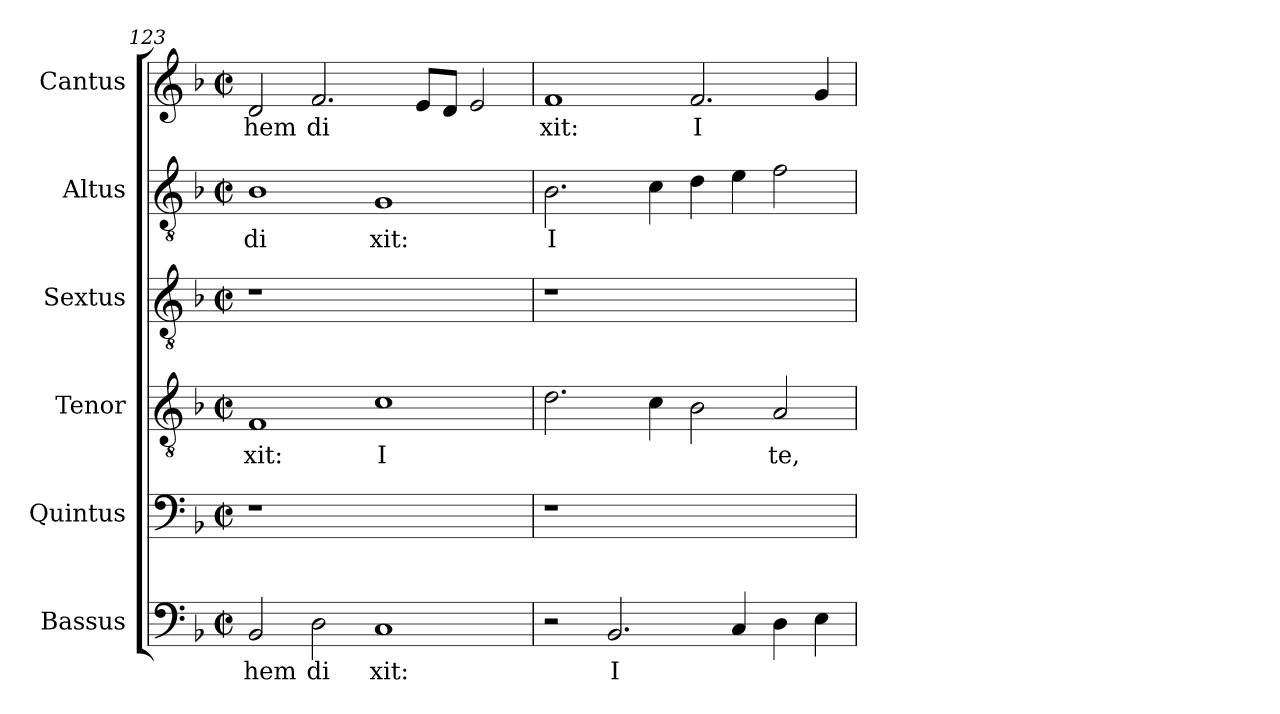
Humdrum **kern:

**kern	**text	**kern	**kern	**text	**kern	**kern	**text	**kern	**text
*part6	*part6	*part5	*part4	*part4	*part3	*part2	*part2	*part1	*part1
*staff6	*staff6	*staff5	*staff4	*staff4	*staff3	*staff2	*staff2	*staff1	*staff1
*I"Bassus	*	*I"Quintus	*I"Tenor	*	*I"Sextus	*I"Altus	*	*I"Cantus	*
*I'Bassus	*	*I'Quintus	*I'Tenor	*	*I'Sextus	*I'Altus	*	*I'Cantus	*
*clefF4	*	*clefF4	*clefGv2	*	*clefGv2	*clefGv2	*	*clefG2	*
*k[b-]	*	*k[b-]	*k[b-]	*	*k[b-]	*k[b-]	*	*k[b-]	*
*F:	*	*F:	*F:	*	*F:	*F:	*	*F:	*
*M2/2	*	*M2/2	*M2/2	*	*M2/2	*M2/2	*	*M2/2	*
*met(c|)	*	*met(c|)	*met(c|)	*	*met(c|)	*met(c|)	*	*met(c|)	*
=123	=123	=123	=123	=123	=123	=123	=123	=123	=123
!	!LO:LY:b:cj	!	!	!LO:LY:b:cj	!	!	!LO:LY:b:cj	!	!LO:LY:b:cj
2BB-/	hem	1r	1F	xit:	1r	1B-	di	2d/	hem
!	!LO:LY:b:cj	!	!	!	!	!	!	!	!LO:LY:b:cj
2D\	di	.	.	.	.	.	.	2.f/	di
!	!LO:LY:b:cj	!	!	!LO:LY:b:rj	!	!	!LO:LY:b:cj	!	!
1C	xit:	1ryy	1c	I	1ryy	1G	xit:	.	.
.	.	.	.	.	.	.	.	8e/L	.
.	.	.	.	.	.	.	.	8d/J	.
.	.	.	.	.	.	.	.	2e/	.
=124	=124	=124	=124	=124	=124	=124	=124	=124	=124
!	!	!	!	!	!	!	!LO:LY:b:rj	!	!LO:LY:b:cj
2r	.	1r	2.d\	.	1r	2.B-\	I	1f	xit:
!	!LO:LY:b:rj	!	!	!	!	!	!	!	!
2.BB-/	I	.	.	.	.	.	.	.	.
.	.	.	4c\	.	.	4c\	.	.	.
!	!	!	!	!	!	!	!	!	!LO:LY:b:rj
.	.	1ryy	2B-\	.	1ryy	4d\	.	2.f/	I
4C/	.	.	.	.	.	4e\	.	.	.
!	!	!	!	!LO:LY:b:cj	!	!	!	!	!
4D\	.	.	2A/	te,	.	2f\	.	.	.
4E\	.	.	.	.	.	.	.	4g/	.
=	=	=	=	=	=	=	=	=	=
*-	*-	*-	*-	*-	*-	*-	*-	*-	*-
